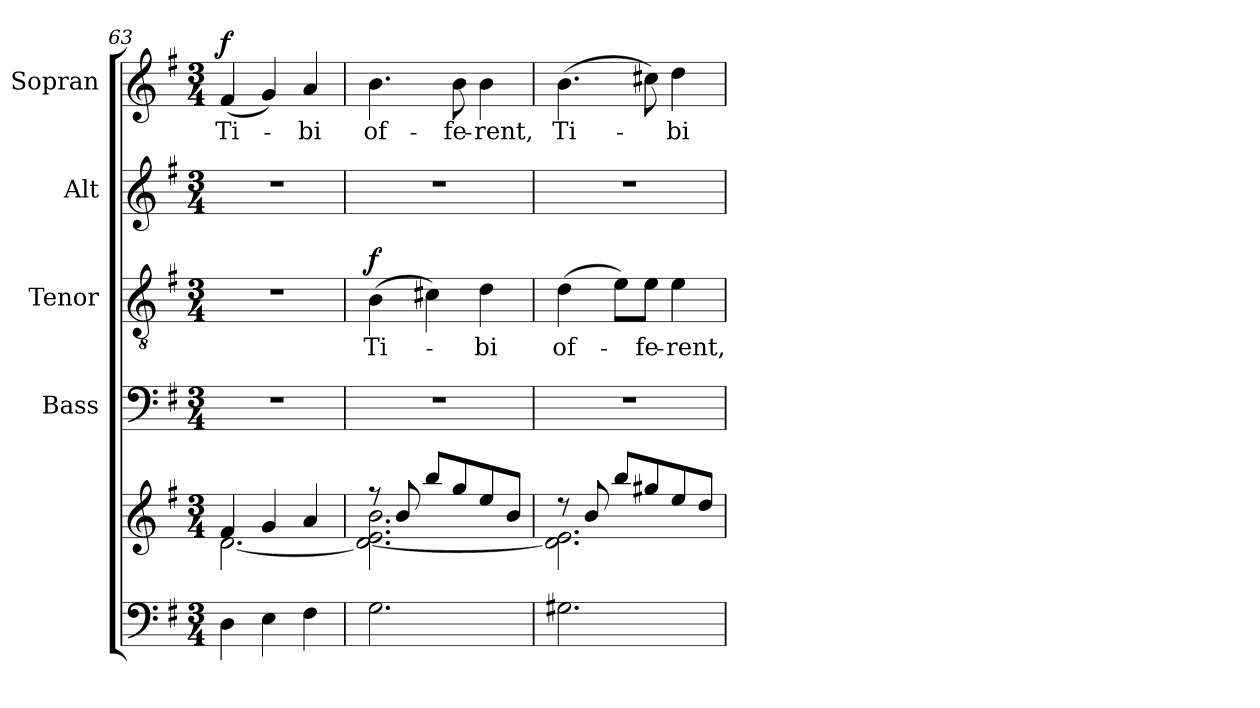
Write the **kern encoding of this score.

**kern	**kern	**kern	**kern	**text	**dynam	**kern	**kern	**text	**dynam
*part5	*part5	*part4	*part3	*part3	*part3	*part2	*part1	*part1	*part1
*staff6	*staff5	*staff4	*staff3	*staff3	*staff3	*staff2	*staff1	*staff1	*staff1
*	*	*I"Bass	*I"Tenor	*	*	*I"Alt	*I"Sopran	*	*
*	*	*I'B.	*I'T.	*	*	*I'A.	*I'S.	*	*
!!LO:PB:g=z
*clefF4	*clefG2	*clefF4	*clefGv2	*	*	*clefG2	*clefG2	*	*
*k[f#]	*k[f#]	*k[f#]	*k[f#]	*	*	*k[f#]	*k[f#]	*	*
*G:	*G:	*G:	*G:	*	*	*G:	*G:	*	*
*M3/4	*M3/4	*M3/4	*M3/4	*	*	*M3/4	*M3/4	*	*
=63	=63	=63	=63	=63	=63	=63	=63	=63	=63
*	*^	*	*	*	*	*	*	*	*
!	!	!	!	!	!	!	!	!	!LO:LY:b	!LO:DY:a
4D\	4f#/	[<2.d\	2.r	2.r	.	.	2.r	(<4f#/	Ti-	f
4E\	4g/	.	.	.	.	.	.	4g/)	.	.
!	!	!	!	!	!	!	!	!	!LO:LY:b	!
4F#\	4a/	.	.	.	.	.	.	4a/	-bi	.
=64	=64	=64	=64	=64	=64	=64	=64	=64	=64	=64
!	!	!	!	!	!LO:LY:b	!LO:DY:a	!	!	!LO:LY:b	!
2.G\	8rff	2.d\_ 2.e\ 2.b\	2.r	(>4B\	Ti-	f	2.r	4.b\	of-	.
.	8b/	.	.	.	.	.	.	.	.	.
.	8bb/L	.	.	4c#X\)	.	.	.	.	.	.
!	!	!	!	!	!	!	!	!	!LO:LY:b	!
.	8gg/	.	.	.	.	.	.	8b\	-fe-	.
!	!	!	!	!	!LO:LY:b	!	!	!	!LO:LY:b	!
.	8ee/	.	.	4d\	-bi	.	.	4b\	-rent,	.
.	8b/J	.	.	.	.	.	.	.	.	.
=65	=65	=65	=65	=65	=65	=65	=65	=65	=65	=65
!	!	!	!	!	!LO:LY:b	!	!	!	!LO:LY:b	!
2.G#X\	8rdd	2.d\] 2.e\	2.r	(>4d\	of-	.	2.r	(>4.b\	Ti-	.
.	8b/	.	.	.	.	.	.	.	.	.
.	8bb/L	.	.	8e\L)	.	.	.	.	.	.
!	!	!	!	!	!LO:LY:b	!	!	!	!	!
.	8gg#X/	.	.	8e\J	-fe-	.	.	8cc#X\)	.	.
!	!	!	!	!	!LO:LY:b	!	!	!	!LO:LY:b	!
.	8ee/	.	.	4e\	-rent,	.	.	4dd\	-bi	.
.	8dd/J	.	.	.	.	.	.	.	.	.
*	*v	*v	*	*	*	*	*	*	*	*
=	=	=	=	=	=	=	=	=	=
*-	*-	*-	*-	*-	*-	*-	*-	*-	*-
